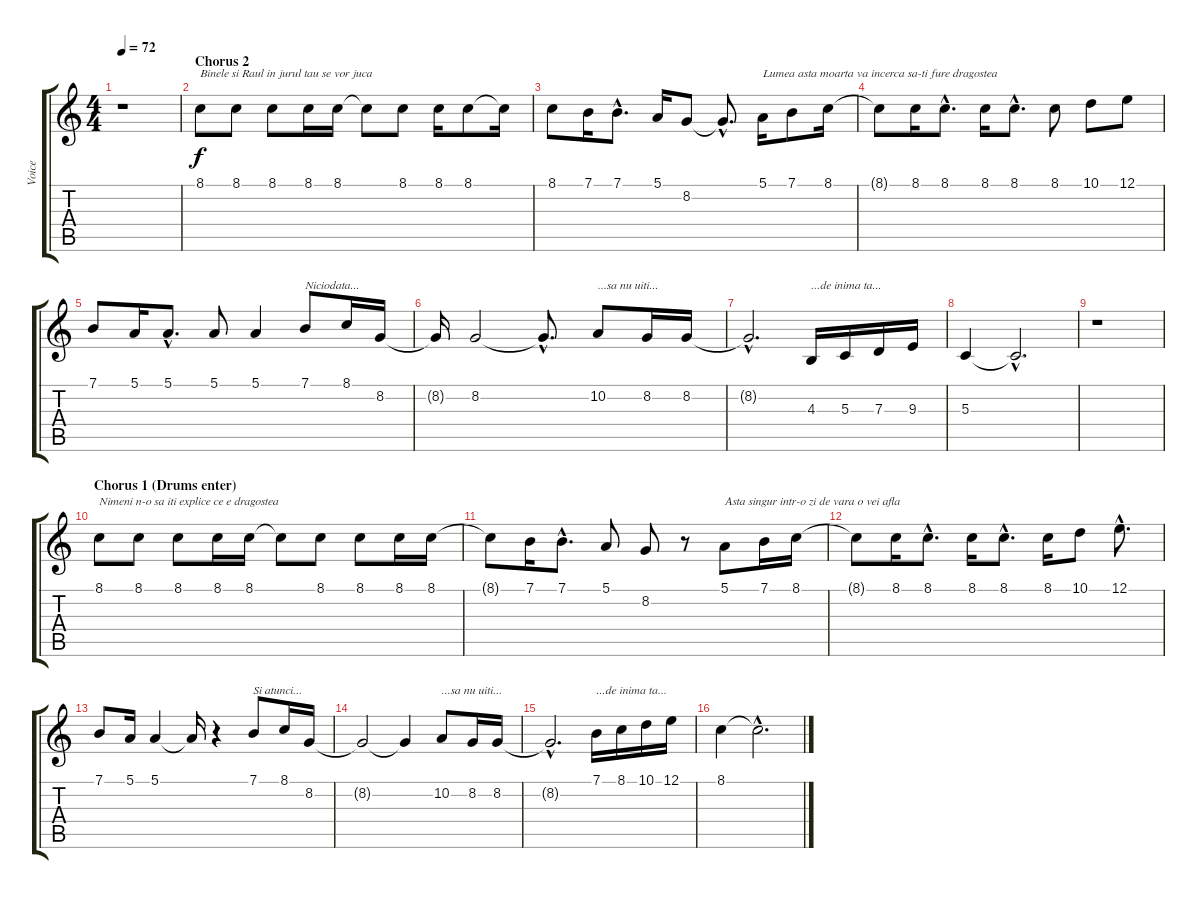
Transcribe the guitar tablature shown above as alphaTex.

\track ("Voice" "Voice") {instrument cello}
\staff {score tabs}
\tuning (E4 B3 G3 D3 A2 E2) {hide}
\ts (4 4)
\tempo 72
\clef g2
\ks c
r.1{dy f} |
\section ("" "Chorus 2")
8.1.8{txt "Binele si Raul in jurul tau se vor juca" volume 16} 8.1.8 8.1.8 8.1.16 8.1.16 8.1{t}.8 8.1.8 8.1.16 8.1.8 8.1{t}.16 |
8.1.8 7.1.16 7.1{hac}.8{d} 5.1.16 8.2.8 8.2{hac t}.8{d} 5.1.16{txt "Lumea asta moarta va incerca sa-ti fure dragostea"} 7.1.8 8.1.16 |
8.1{t}.8 8.1.16 8.1{hac}.8{d} 8.1.16 8.1{hac}.8{d} 8.1.8 10.1.8 12.1.8 |
7.1.8 5.1.16 5.1{hac}.8{d} 5.1.8 5.1.4 7.1.8{txt "Niciodata..."} 8.1.16 8.2.16 |
8.2{t}.16 8.2.2{volume 0} 8.2{hac t}.8{d} 10.2.8{txt "...sa nu uiti..." volume 16} 8.2.16 8.2.16 |
8.2{hac t}.2{d volume 0} 4.3.16{txt "...de inima ta..." volume 16} 5.3.16 7.3.16 9.3.16 |
5.3.4 5.3{hac t}.2{d volume 2} |
r.1 |
\section ("" "Chorus 1 (Drums enter)")
8.1.8{txt "Nimeni n-o sa iti explice ce e dragostea" volume 16} 8.1.8 8.1.8 8.1.16 8.1.16 8.1{t}.8 8.1.8 8.1.8 8.1.16 8.1.16 |
8.1{t}.8 7.1.16 7.1{hac}.8{d} 5.1.8 8.2.8 r.8 5.1.8{txt "Asta singur intr-o zi de vara o vei afla"} 7.1.16 8.1.16 |
8.1{t}.8 8.1.16 8.1{hac}.8{d} 8.1.16 8.1{hac}.8{d} 8.1.16 10.1.8 12.1{hac}.8{d} |
7.1.8 5.1.16 5.1.4 5.1{t}.16 r.4 7.1.8{txt "Si atunci..."} 8.1.16 8.2.16 |
8.2{t}.2{volume 0} 8.2{t}.4 10.2.8{txt "...sa nu uiti..." volume 16} 8.2.16 8.2.16 |
8.2{hac t}.2{d volume 0} 7.1.16{txt "...de inima ta..." volume 16} 8.1.16 10.1.16 12.1.16 |
8.1.4 8.1{hac t}.2{d volume 2}
